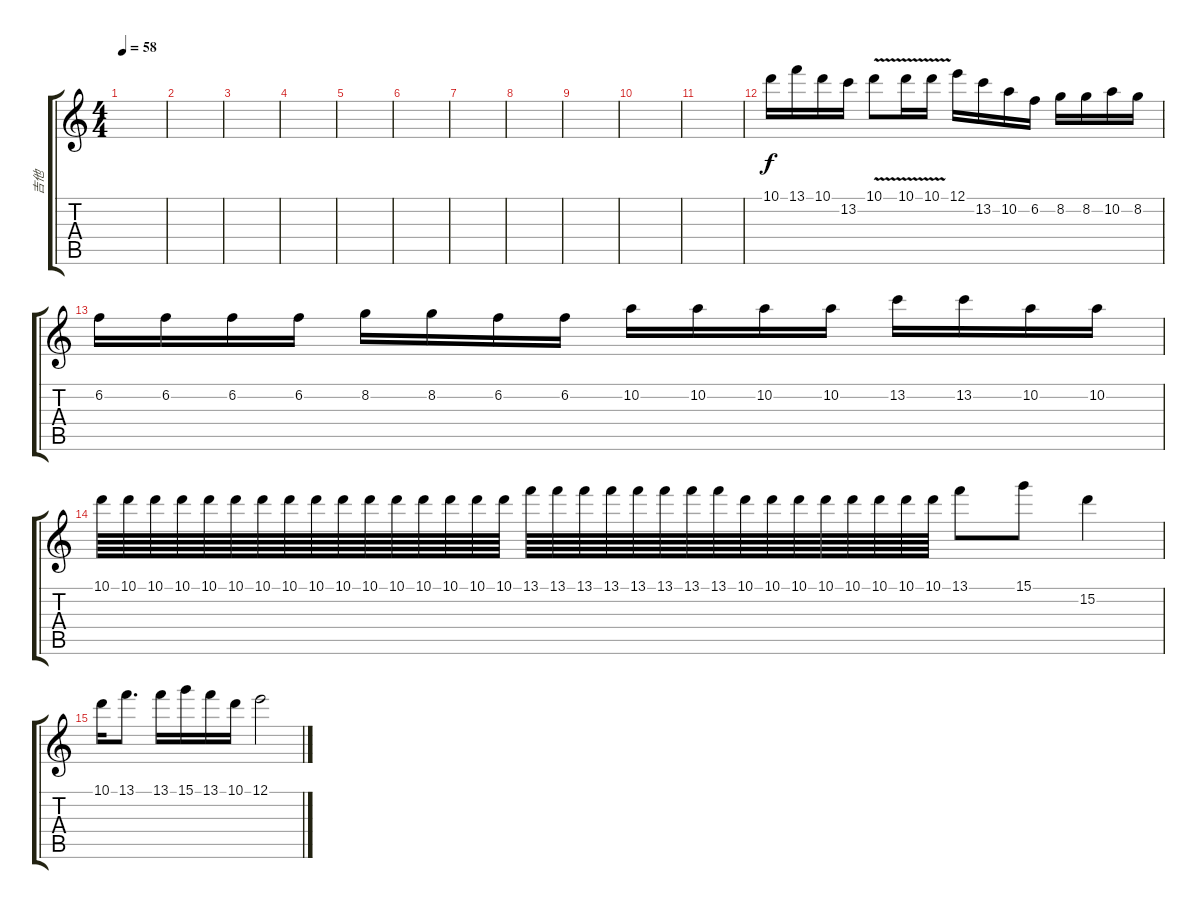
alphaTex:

\track ("吉他" "吉他") {instrument acousticguitarsteel}
\staff {score tabs}
\tuning (E4 B3 G3 D3 A2 E2) {hide}
\ts (4 4)
\tempo 58
\clef g2
\ks c
|
|
|
|
|
|
|
|
|
|
|
10.1.16 13.1.16 10.1.16 13.2.16 10.1{v}.8 10.1{v}.16 10.1{v}.16 12.1.16 13.2.16 10.2.16 6.2.16 8.2.16 8.2.16 10.2.16 8.2.16 |
6.2.16 6.2.16 6.2.16 6.2.16 8.2.16 8.2.16 6.2.16 6.2.16 10.2.16 10.2.16 10.2.16 10.2.16 13.2.16 13.2.16 10.2.16 10.2.16 |
10.1.64 10.1.64 10.1.64 10.1.64 10.1.64 10.1.64 10.1.64 10.1.64 10.1.64 10.1.64 10.1.64 10.1.64 10.1.64 10.1.64 10.1.64 10.1.64 13.1.64 13.1.64 13.1.64 13.1.64 13.1.64 13.1.64 13.1.64 13.1.64 10.1.64 10.1.64 10.1.64 10.1.64 10.1.64 10.1.64 10.1.64 10.1.64 13.1.8 15.1.8 15.2.4 |
10.1.16 13.1.8{d} 13.1.16 15.1.16 13.1.16 10.1.16 12.1.2
